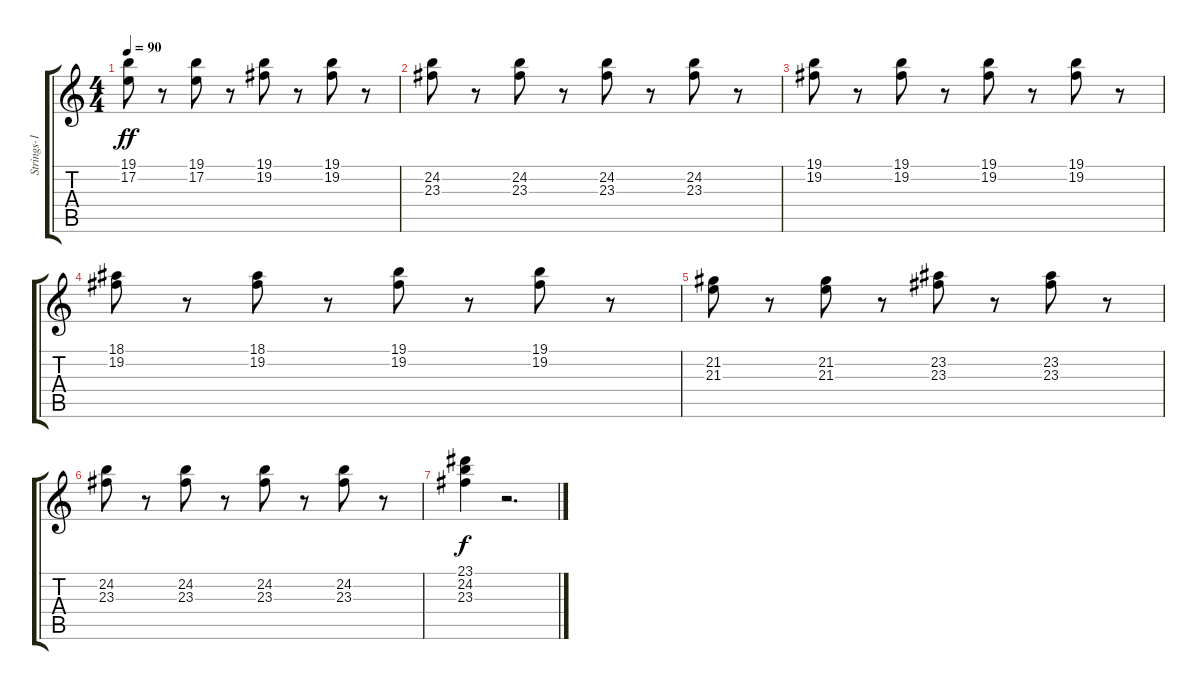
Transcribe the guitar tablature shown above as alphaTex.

\track ("Strings-1" "Strings-1") {instrument stringensemble1}
\staff {score tabs}
\tuning (E4 B3 G3 D3 A2 E2) {hide}
\ts (4 4)
\tempo 90
\clef g2
\ks c
(19.1 17.2).8{dy ff} r.8 (19.1 17.2).8 r.8 (19.1 19.2).8 r.8 (19.1 19.2).8 r.8 |
(24.2 23.3).8 r.8 (24.2 23.3).8 r.8 (24.2 23.3).8 r.8 (24.2 23.3).8 r.8 |
(19.1 19.2).8 r.8 (19.1 19.2).8 r.8 (19.1 19.2).8 r.8 (19.1 19.2).8 r.8 |
(18.1 19.2).8 r.8 (18.1 19.2).8 r.8 (19.1 19.2).8 r.8 (19.1 19.2).8 r.8 |
(21.2 21.3).8 r.8 (21.2 21.3).8 r.8 (23.2 23.3).8 r.8 (23.2 23.3).8 r.8 |
(24.2 23.3).8 r.8 (24.2 23.3).8 r.8 (24.2 23.3).8 r.8 (24.2 23.3).8 r.8 |
(23.1 24.2 23.3).4{dy f} r.2{d}
